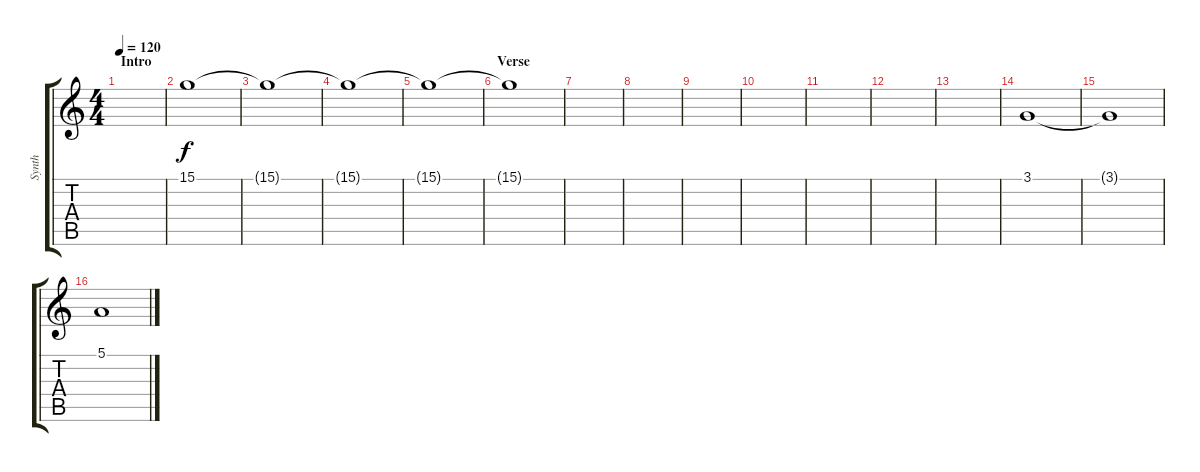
\track ("Synth" "Synth") {instrument lead2sawtooth}
\staff {score tabs}
\tuning (E4 B3 G3 D3 A2 E2) {hide}
\ts (4 4)
\section ("" "Intro")
\tempo 120
\clef g2
\ks c
|
15.1.1 |
15.1{t}.1 |
15.1{t}.1 |
15.1{t}.1 |
\section ("" "Verse")
15.1{t}.1{volume 2} |
|
|
|
|
|
|
|
3.1.1{volume 8} |
3.1{t}.1 |
5.1.1
